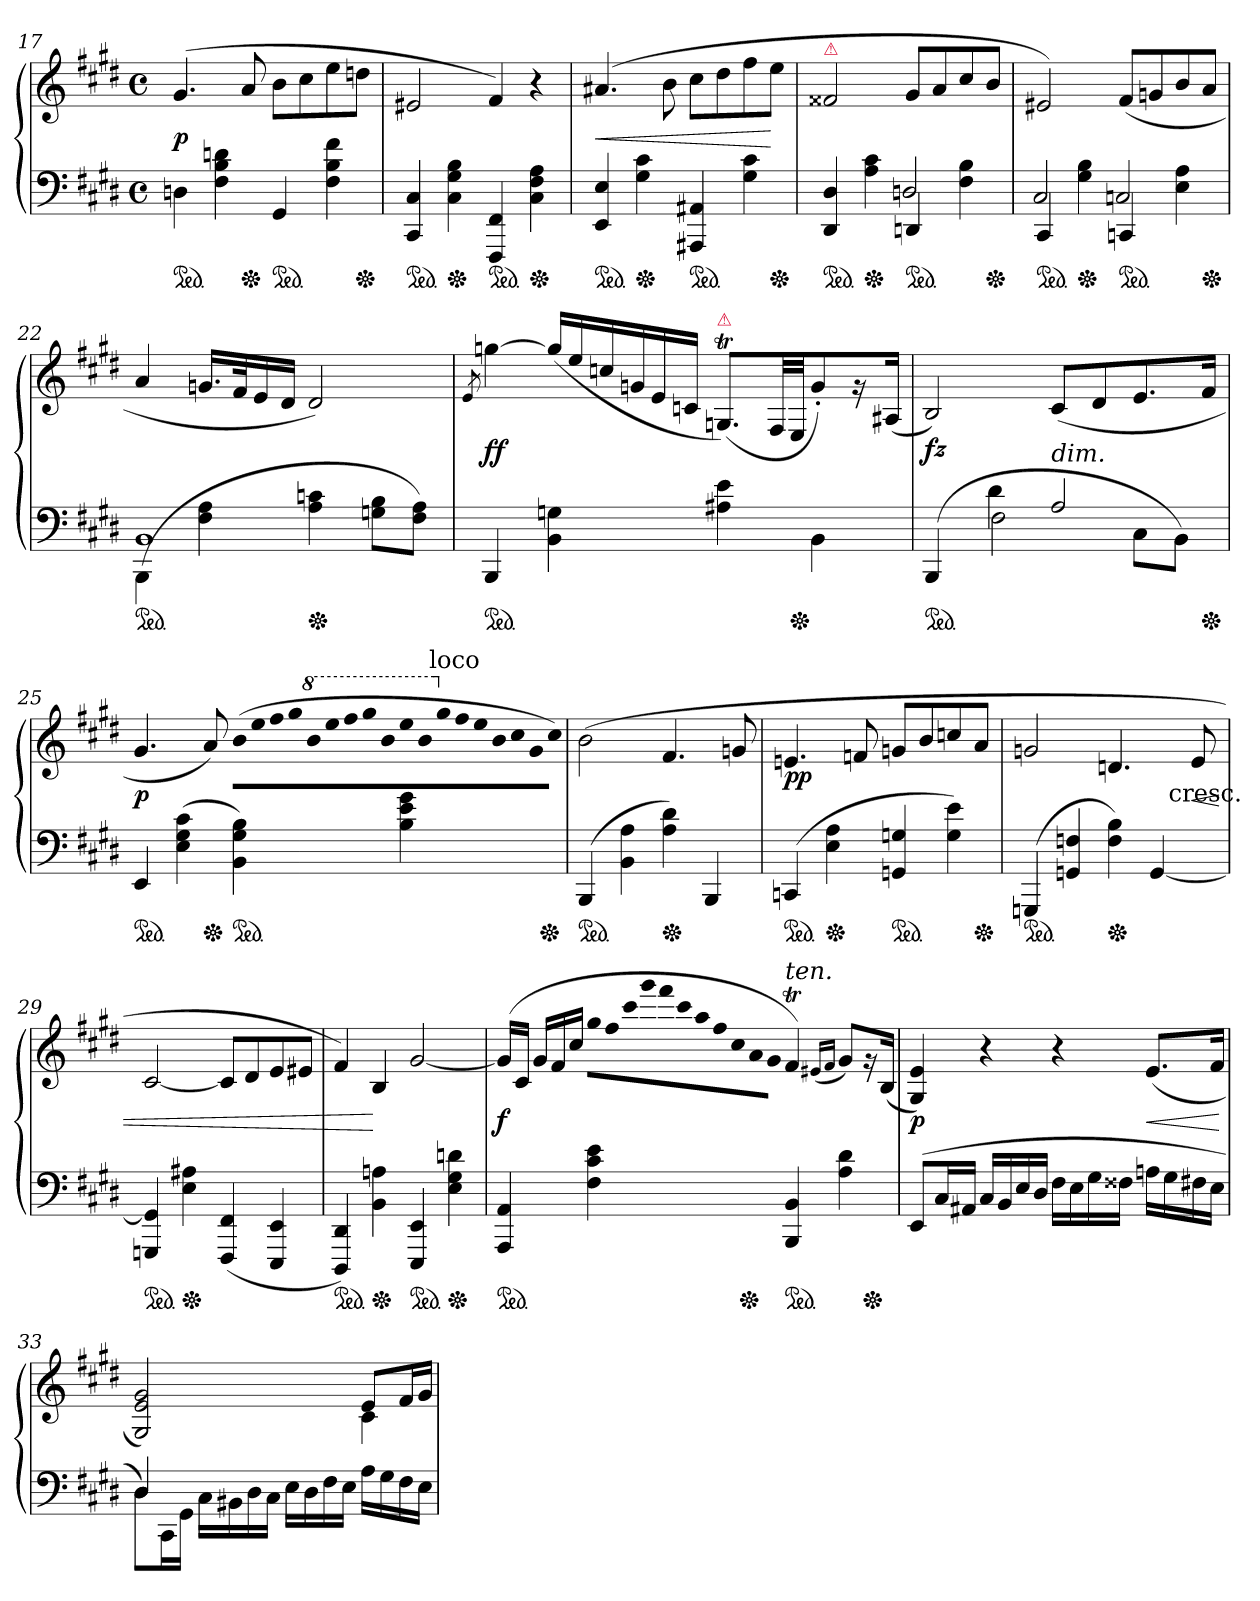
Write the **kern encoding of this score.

**kern	**kern	**dynam
*part1	*part1	*part1
*staff2	*staff1	*staff1/2
*clefF4	*clefG2	*
*k[f#c#g#d#]	*k[f#c#g#d#]	*
*E:	*E:	*
*M4/4	*M4/4	*
*met(c)	*met(c)	*
*ped	*	*
=17	=17	=17
4Dn	(>4.g#	p
4F# 4B 4dn	.	.
*Xped	*	*
.	8a	.
*ped	*	*
4GG#	8bL	.
.	8cc#	.
4F# 4B 4f#	8ee	.
*Xped	*	*
.	8ddnJ	.
=18	=18	=18
*ped	*	*
4CC# 4C#	2e#X	.
*Xped	*	*
4C# 4G# 4B	.	.
*ped	*	*
4FFF# 4FF#	4f#)	.
*Xped	*	*
4C# 4F# 4A	4r	.
=19	=19	=19
*ped	*	*
4EE 4E	(>4.a#X	<
*Xped	*	*
4G# 4c#	.	.
.	8b	.
*ped	*	*
4AAA#X 4AA#X	8cc#L	.
.	8dd#	.
4G# 4c#	8ff#	.
*Xped	*	*
.	8eeJ	[
=20	=20	=20
*^	*	*
!	!	!LO:TX:a:color=crimson:t=⚠	!
*ped	*	*	*
4DD# 4D#	2ryy	2f##X	.
*Xped	*	*	*
4A\ 4c#\	.	.	.
*ped	*	*	*
4DDn	2Dn/	8g#L	.
.	.	8a	.
4F#\ 4B\	.	8cc#	.
*Xped	*	*	*
.	.	8bJ	.
=21	=21	=21	=21
*ped	*	*	*
4CC#	2C#/	2e#X)	.
*Xped	*	*	*
4G#\ 4B\	.	.	.
*ped	*	*	*
4CCn	2Cn/	(>8f#L	.
.	.	8gn	.
4E\ 4A\	.	8b	.
*Xped	*	*	*
.	.	8aJ	.
=22	=22	=22	=22
*ped	*	*	*
(>4BBB\	1BB	4a	.
4F#\ 4A\	.	16.gnLL	.
.	.	32f#K	.
.	.	16e	.
.	.	16d#JJ	.
*Xped	*	*	*
4A\ 4cn\	.	2d#)	.
8Gn\ 8B\L	.	.	.
8F# 8AJ)	.	.	.
*v	*v	*	*
=23	=23	=23
.	8qe/	.
*ped	*	*
4BBB	[4ggn	ff
*	*Xtuplet	*
4BB 4Gn	(<24ggLL]	.
.	24ee	.
.	24ccn	.
.	24gn	.
.	24e	.
.	24cnJJ	.
!	!LO:TX:a:color=crimson:t=⚠	!
4A#X 4e	(<8.GnTL)	.
.	32F#/LL	.
*Xped	*	*
.	32E/JJ	.
4BB\	8g'>)	.
.	16rg	.
.	(<16A#XJk	.
=24	=24	=24
*^	*	*
*ped	*	*	*
(>4BBB	4ryy	2B)	fz
4d#\	2F#	.	.
!LO:TX:a:i:t=dim.	!	!	!
2A	.	(>8c#L	.
.	.	8d#	.
.	8C#L	8.e	.
.	8BBJ)	.	.
*Xped	*	*	*
.	.	16f#Jk	.
*v	*v	*	*
=25	=25	=25
*ped	*	*
4EE	4.g#	p
(>4E 4G# 4c#	.	.
*Xped	*	*
.	8a)	.
!	!LO:N:vis=8	!
*ped	*	*
4BB 4G# 4B)	(>36b!L	.
!	!LO:N:vis=8	!
.	36ee!	.
!	!LO:N:vis=8	!
.	36ff#!	.
!	!LO:N:vis=8	!
.	36gg#!	.
*	*8va	*
!	!LO:N:vis=8	!
.	36bb!	.
!	!LO:N:vis=8	!
.	36eee!	.
!	!LO:N:vis=8	!
.	36fff#!	.
!	!LO:N:vis=8	!
.	36ggg#!	.
!	!LO:N:vis=8	!
.	36bb!	.
!	!LO:N:vis=8	!
4B 4e 4g#	36eee!	.
!	!LO:N:vis=8	!
.	36bb!	.
*	*X8va	*
!	!LO:TX:a:t=loco	!
!	!LO:N:vis=8	!
.	36gg#!	.
!	!LO:N:vis=8	!
.	36ff#!	.
!	!LO:N:vis=8	!
.	36ee!	.
!	!LO:N:vis=8	!
.	36b!	.
!	!LO:N:vis=8	!
.	36cc#!	.
!	!LO:N:vis=8	!
.	36g#!	.
!	!LO:N:vis=8	!
*Xped	*	*
.	36cc#!J)	.
=26	=26	=26
*ped	*	*
(>4BBB	(>2b	.
4BB 4A	.	.
*Xped	*	*
4A 4d#)	4.f#	.
4BBB	.	.
.	8gn	.
=27	=27	=27
*ped	*	*
(>4CCn	4.en	pp
*Xped	*	*
4E 4A	.	.
.	8fn	.
*ped	*	*
4GGn 4Gn	8gnL	.
.	8b	.
4G 4e)	8ccn	.
*Xped	*	*
.	8aJ	.
=28	=28	=28
*	*^	*
*ped	*	*	*
(>4GGGn	2gn	2ryy	.
4GGn 4Fn	.	.	.
*Xped	*	*	*
4F 4B)	4.dn	4ryy	.
[4GG	.	16ryy	.
!	!	!LO:TX:c:t=cresc.	!
.	.	8.ryy	.
.	8e	.	<
*	*v	*v	*
=29	=29	=29
*ped	*	*
4GGGn 4GGn]	[2c#	.
*Xped	*	*
4E 4A#X	.	.
(<4FFF# 4FF#	8c#L]	.
.	8d#	.
4EEE 4EE	8e	.
.	8e#XJ	.
=30	=30	=30
*ped	*	*
4DDD# 4DD#)	4f#)	.
*Xped	*	*
4BB 4An	4B	[
*ped	*	*
4EEE 4EE	[2g#	.
*Xped	*	*
4E 4G# 4dn	.	.
=31	=31	=31
*ped	*	*
4AAA 4AA	(>16g#LL]	f
.	16c#JJ	.
.	24g#LL	.
.	24f#	.
.	24cc#JJ	.
!	!LO:N:vis=8	!
4F# 4c# 4e	44gg#!\L	.
!	!LO:N:vis=8	!
.	44ff#!	.
!	!LO:N:vis=8	!
.	44ccc#!	.
!	!LO:N:vis=8	!
.	44ggg#!	.
!	!LO:N:vis=8	!
.	44fff#!	.
!	!LO:N:vis=8	!
.	44ccc#!	.
!	!LO:N:vis=8	!
.	44aa!	.
!	!LO:N:vis=8	!
.	44ff#!	.
!	!LO:N:vis=8	!
.	44cc#!	.
!	!LO:N:vis=8	!
*Xped	*	*
.	44a!	.
!	!LO:N:vis=8	!
.	44g#!J	.
!	!LO:TX:a:i:t=ten.	!
*ped	*	*
4BBB 4BB	4f#T)	.
.	(<16qe#X/LL	.
.	16qf#/JJ	.
4A 4d#	8g#L)	.
*Xped	*	*
.	16rg	.
.	(<16BJk	.
=32	=32	=32
(>8EEL	4G# 4e)	p
16C#L	.	.
16AA#XJJ	.	.
16C#LL	4r	.
16BB	.	.
16E	.	.
16D#JJ	.	.
16F#LL	4r	.
16E	.	.
16G#	.	.
16F##XJJ	.	.
16AnLL	(>8.eL	<
16G#	.	.
16F#X	.	.
16EJJ	16f#Jk	.
.	.	[
=33	=33	=33
*^	*^	*
8D#L)	4D#/	2G# 2e 2g#)	2.rDyy	.
16CC#\L	.	.	.	.
16GG#JJ	.	.	.	.
16C#\LL	2.ryy	.	.	.
16BB#X	.	.	.	.
16D#	.	.	.	.
16C#JJ	.	.	.	.
16ELL	.	4ryy	.	.
16D#	.	.	.	.
16F#	.	.	.	.
16EJJ	.	.	.	.
16ALL	.	8eL	4c#	.
16G#	.	.	.	.
16F#	.	16f#L	.	.
16EJJ	.	16g#JJ	.	.
*v	*v	*	*	*
*	*v	*v	*
=	=	=
*-	*-	*-
